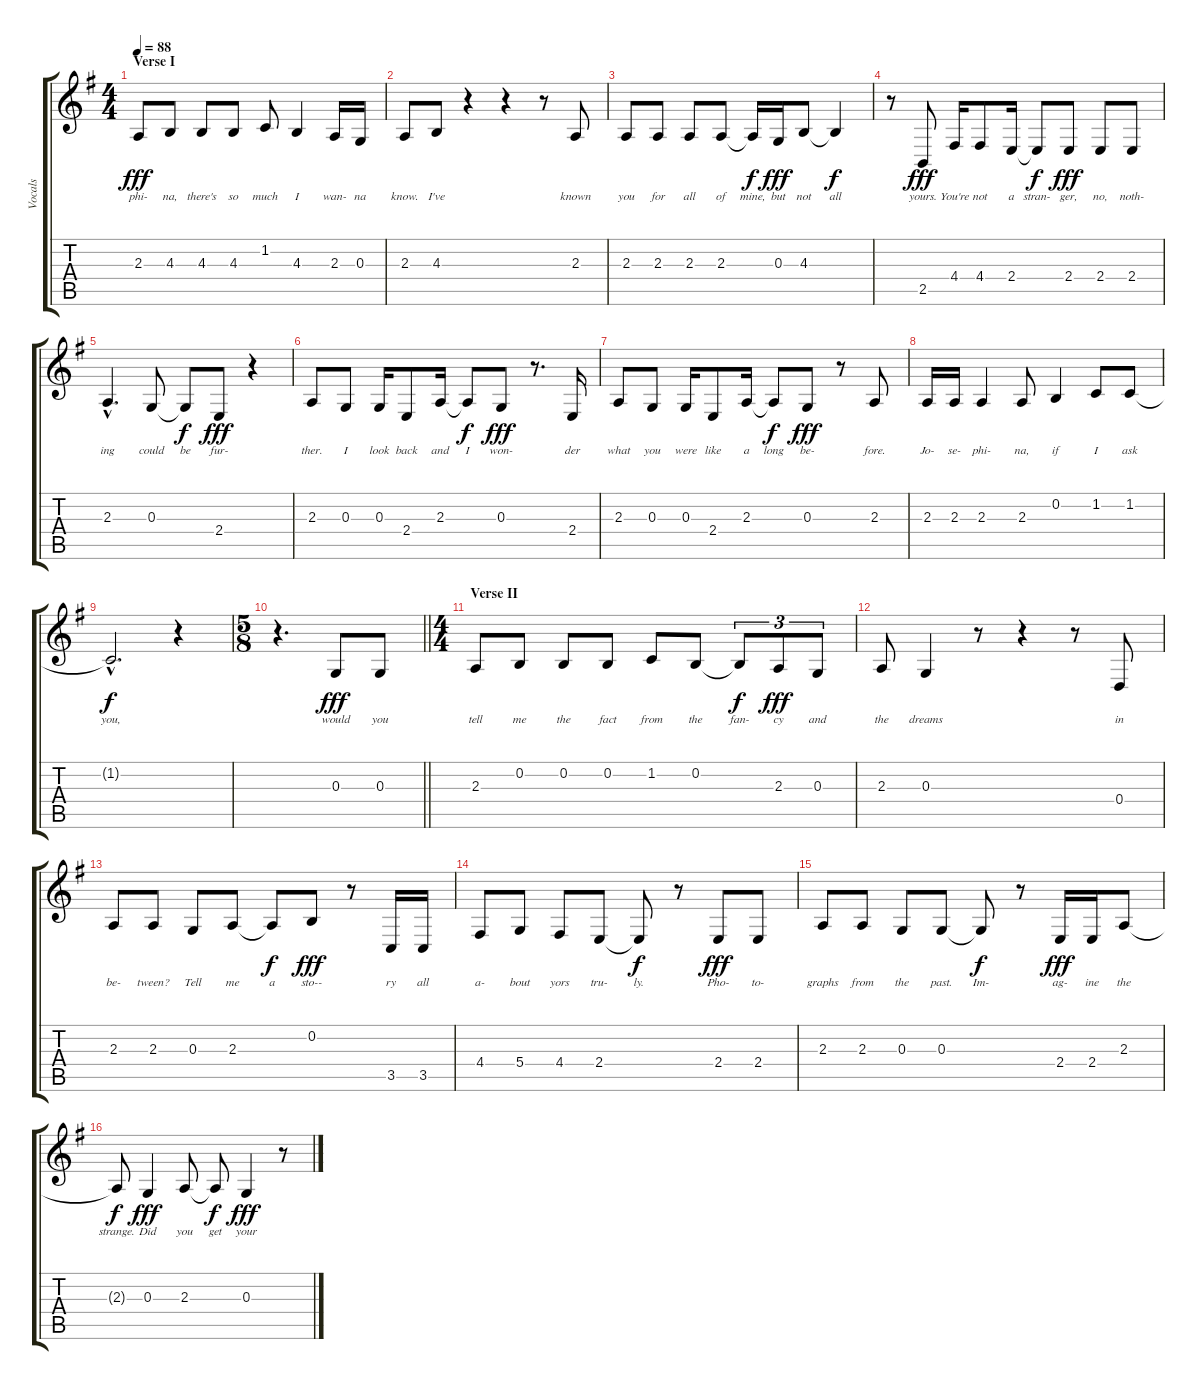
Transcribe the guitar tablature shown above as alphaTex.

\track ("Vocals" "Vocals") {instrument lead6voice}
\staff {score tabs}
\tuning (E4 B3 G3 D3 A2 E2) {hide}
\ts (4 4)
\section ("" "Verse I")
\tempo 88
\clef g2
\ks g
2.3.8{lyrics (0 "phi-") lyrics (1 "") lyrics (2 "") lyrics (3 "") lyrics (4 "") dy fff} 4.3.8{lyrics (0 "na,") lyrics (1 "") lyrics (2 "") lyrics (3 "") lyrics (4 "")} 4.3.8{lyrics (0 "there's") lyrics (1 "") lyrics (2 "") lyrics (3 "") lyrics (4 "")} 4.3.8{lyrics (0 "so") lyrics (1 "") lyrics (2 "") lyrics (3 "") lyrics (4 "")} 1.2.8{lyrics (0 "much") lyrics (1 "") lyrics (2 "") lyrics (3 "") lyrics (4 "")} 4.3.4{lyrics (0 "I") lyrics (1 "") lyrics (2 "") lyrics (3 "") lyrics (4 "")} 2.3.16{lyrics (0 "wan-") lyrics (1 "") lyrics (2 "") lyrics (3 "") lyrics (4 "")} 0.3.16{lyrics (0 "na") lyrics (1 "") lyrics (2 "") lyrics (3 "") lyrics (4 "")} |
2.3.8{lyrics (0 "know.") lyrics (1 "") lyrics (2 "") lyrics (3 "") lyrics (4 "")} 4.3.8{lyrics (0 "I've") lyrics (1 "") lyrics (2 "") lyrics (3 "") lyrics (4 "")} r.4 r.4 r.8 2.3.8{lyrics (0 "known") lyrics (1 "") lyrics (2 "") lyrics (3 "") lyrics (4 "")} |
2.3.8{lyrics (0 "you") lyrics (1 "") lyrics (2 "") lyrics (3 "") lyrics (4 "")} 2.3.8{lyrics (0 "for") lyrics (1 "") lyrics (2 "") lyrics (3 "") lyrics (4 "")} 2.3.8{lyrics (0 "all") lyrics (1 "") lyrics (2 "") lyrics (3 "") lyrics (4 "")} 2.3.8{lyrics (0 "of") lyrics (1 "") lyrics (2 "") lyrics (3 "") lyrics (4 "")} 2.3{t}.16{lyrics (0 "mine,") lyrics (1 "") lyrics (2 "") lyrics (3 "") lyrics (4 "") dy f} 0.3.16{lyrics (0 "but") lyrics (1 "") lyrics (2 "") lyrics (3 "") lyrics (4 "") dy fff} 4.3.8{lyrics (0 "not") lyrics (1 "") lyrics (2 "") lyrics (3 "") lyrics (4 "")} 4.3{t}.4{lyrics (0 "all") lyrics (1 "") lyrics (2 "") lyrics (3 "") lyrics (4 "") dy f} |
r.8 2.5.8{lyrics (0 "yours.") lyrics (1 "") lyrics (2 "") lyrics (3 "") lyrics (4 "") dy fff} 4.4.16{lyrics (0 "You're") lyrics (1 "") lyrics (2 "") lyrics (3 "") lyrics (4 "")} 4.4.8{lyrics (0 "not") lyrics (1 "") lyrics (2 "") lyrics (3 "") lyrics (4 "")} 2.4.16{lyrics (0 "a") lyrics (1 "") lyrics (2 "") lyrics (3 "") lyrics (4 "")} 2.4{t}.8{lyrics (0 "stran-") lyrics (1 "") lyrics (2 "") lyrics (3 "") lyrics (4 "") dy f} 2.4.8{lyrics (0 "ger,") lyrics (1 "") lyrics (2 "") lyrics (3 "") lyrics (4 "") dy fff} 2.4.8{lyrics (0 "no,") lyrics (1 "") lyrics (2 "") lyrics (3 "") lyrics (4 "")} 2.4.8{lyrics (0 "noth-") lyrics (1 "") lyrics (2 "") lyrics (3 "") lyrics (4 "")} |
2.3{hac}.4{d lyrics (0 "ing") lyrics (1 "") lyrics (2 "") lyrics (3 "") lyrics (4 "")} 0.3.8{lyrics (0 "could") lyrics (1 "") lyrics (2 "") lyrics (3 "") lyrics (4 "")} 0.3{t}.8{lyrics (0 "be") lyrics (1 "") lyrics (2 "") lyrics (3 "") lyrics (4 "") dy f} 2.4.8{lyrics (0 "fur-") lyrics (1 "") lyrics (2 "") lyrics (3 "") lyrics (4 "") dy fff} r.4 |
2.3.8{lyrics (0 "ther.") lyrics (1 "") lyrics (2 "") lyrics (3 "") lyrics (4 "")} 0.3.8{lyrics (0 "I") lyrics (1 "") lyrics (2 "") lyrics (3 "") lyrics (4 "")} 0.3.16{lyrics (0 "look") lyrics (1 "") lyrics (2 "") lyrics (3 "") lyrics (4 "")} 2.4.8{lyrics (0 "back") lyrics (1 "") lyrics (2 "") lyrics (3 "") lyrics (4 "")} 2.3.16{lyrics (0 "and") lyrics (1 "") lyrics (2 "") lyrics (3 "") lyrics (4 "")} 2.3{t}.8{lyrics (0 "I") lyrics (1 "") lyrics (2 "") lyrics (3 "") lyrics (4 "") dy f} 0.3.8{lyrics (0 "won-") lyrics (1 "") lyrics (2 "") lyrics (3 "") lyrics (4 "") dy fff} r.8{d} 2.4.16{lyrics (0 "der") lyrics (1 "") lyrics (2 "") lyrics (3 "") lyrics (4 "")} |
2.3.8{lyrics (0 "what") lyrics (1 "") lyrics (2 "") lyrics (3 "") lyrics (4 "")} 0.3.8{lyrics (0 "you") lyrics (1 "") lyrics (2 "") lyrics (3 "") lyrics (4 "")} 0.3.16{lyrics (0 "were") lyrics (1 "") lyrics (2 "") lyrics (3 "") lyrics (4 "")} 2.4.8{lyrics (0 "like") lyrics (1 "") lyrics (2 "") lyrics (3 "") lyrics (4 "")} 2.3.16{lyrics (0 "a") lyrics (1 "") lyrics (2 "") lyrics (3 "") lyrics (4 "")} 2.3{t}.8{lyrics (0 "long") lyrics (1 "") lyrics (2 "") lyrics (3 "") lyrics (4 "") dy f} 0.3.8{lyrics (0 "be-") lyrics (1 "") lyrics (2 "") lyrics (3 "") lyrics (4 "") dy fff} r.8 2.3.8{lyrics (0 "fore.") lyrics (1 "") lyrics (2 "") lyrics (3 "") lyrics (4 "")} |
2.3.16{lyrics (0 "Jo-") lyrics (1 "") lyrics (2 "") lyrics (3 "") lyrics (4 "")} 2.3.16{lyrics (0 "se-") lyrics (1 "") lyrics (2 "") lyrics (3 "") lyrics (4 "")} 2.3.4{lyrics (0 "phi-") lyrics (1 "") lyrics (2 "") lyrics (3 "") lyrics (4 "")} 2.3.8{lyrics (0 "na,") lyrics (1 "") lyrics (2 "") lyrics (3 "") lyrics (4 "")} 0.2.4{lyrics (0 "if") lyrics (1 "") lyrics (2 "") lyrics (3 "") lyrics (4 "")} 1.2.8{lyrics (0 "I") lyrics (1 "") lyrics (2 "") lyrics (3 "") lyrics (4 "")} 1.2.8{lyrics (0 "ask") lyrics (1 "") lyrics (2 "") lyrics (3 "") lyrics (4 "")} |
1.2{hac t}.2{d lyrics (0 "you,") lyrics (1 "") lyrics (2 "") lyrics (3 "") lyrics (4 "") dy f} r.4 |
\ts (5 8)
\barLineRight lightlight
r.4{d} 0.3.8{lyrics (0 "would") lyrics (1 "") lyrics (2 "") lyrics (3 "") lyrics (4 "") dy fff} 0.3.8{lyrics (0 "you") lyrics (1 "") lyrics (2 "") lyrics (3 "") lyrics (4 "")} |
\ts (4 4)
\section ("" "Verse II")
2.3.8{lyrics (0 "tell") lyrics (1 "") lyrics (2 "") lyrics (3 "") lyrics (4 "")} 0.2.8{lyrics (0 "me") lyrics (1 "") lyrics (2 "") lyrics (3 "") lyrics (4 "")} 0.2.8{lyrics (0 "the") lyrics (1 "") lyrics (2 "") lyrics (3 "") lyrics (4 "")} 0.2.8{lyrics (0 "fact") lyrics (1 "") lyrics (2 "") lyrics (3 "") lyrics (4 "")} 1.2.8{lyrics (0 "from") lyrics (1 "") lyrics (2 "") lyrics (3 "") lyrics (4 "")} 0.2.8{lyrics (0 "the") lyrics (1 "") lyrics (2 "") lyrics (3 "") lyrics (4 "")} 0.2{t}.8{tu (3 2) lyrics (0 "fan-") lyrics (1 "") lyrics (2 "") lyrics (3 "") lyrics (4 "") dy f} 2.3.8{tu (3 2) lyrics (0 "cy") lyrics (1 "") lyrics (2 "") lyrics (3 "") lyrics (4 "") dy fff} 0.3.8{tu (3 2) lyrics (0 "and") lyrics (1 "") lyrics (2 "") lyrics (3 "") lyrics (4 "")} |
2.3.8{lyrics (0 "the") lyrics (1 "") lyrics (2 "") lyrics (3 "") lyrics (4 "")} 0.3.4{lyrics (0 "dreams") lyrics (1 "") lyrics (2 "") lyrics (3 "") lyrics (4 "")} r.8 r.4 r.8 0.4.8{lyrics (0 "in") lyrics (1 "") lyrics (2 "") lyrics (3 "") lyrics (4 "")} |
2.3.8{lyrics (0 "be-") lyrics (1 "") lyrics (2 "") lyrics (3 "") lyrics (4 "")} 2.3.8{lyrics (0 "tween?") lyrics (1 "") lyrics (2 "") lyrics (3 "") lyrics (4 "")} 0.3.8{lyrics (0 "Tell") lyrics (1 "") lyrics (2 "") lyrics (3 "") lyrics (4 "")} 2.3.8{lyrics (0 "me") lyrics (1 "") lyrics (2 "") lyrics (3 "") lyrics (4 "")} 2.3{t}.8{lyrics (0 "a") lyrics (1 "") lyrics (2 "") lyrics (3 "") lyrics (4 "") dy f} 0.2.8{lyrics (0 "sto--") lyrics (1 "") lyrics (2 "") lyrics (3 "") lyrics (4 "") dy fff} r.8 3.5.16{lyrics (0 "ry") lyrics (1 "") lyrics (2 "") lyrics (3 "") lyrics (4 "")} 3.5.16{lyrics (0 "all") lyrics (1 "") lyrics (2 "") lyrics (3 "") lyrics (4 "")} |
4.4.8{lyrics (0 "a-") lyrics (1 "") lyrics (2 "") lyrics (3 "") lyrics (4 "")} 5.4.8{lyrics (0 "bout") lyrics (1 "") lyrics (2 "") lyrics (3 "") lyrics (4 "")} 4.4.8{lyrics (0 "yors") lyrics (1 "") lyrics (2 "") lyrics (3 "") lyrics (4 "")} 2.4.8{lyrics (0 "tru-") lyrics (1 "") lyrics (2 "") lyrics (3 "") lyrics (4 "")} 2.4{t}.8{lyrics (0 "ly.") lyrics (1 "") lyrics (2 "") lyrics (3 "") lyrics (4 "") dy f} r.8 2.4.8{lyrics (0 "Pho-") lyrics (1 "") lyrics (2 "") lyrics (3 "") lyrics (4 "") dy fff} 2.4.8{lyrics (0 "to-") lyrics (1 "") lyrics (2 "") lyrics (3 "") lyrics (4 "")} |
2.3.8{lyrics (0 "graphs") lyrics (1 "") lyrics (2 "") lyrics (3 "") lyrics (4 "")} 2.3.8{lyrics (0 "from") lyrics (1 "") lyrics (2 "") lyrics (3 "") lyrics (4 "")} 0.3.8{lyrics (0 "the") lyrics (1 "") lyrics (2 "") lyrics (3 "") lyrics (4 "")} 0.3.8{lyrics (0 "past.") lyrics (1 "") lyrics (2 "") lyrics (3 "") lyrics (4 "")} 0.3{t}.8{lyrics (0 "Im-") lyrics (1 "") lyrics (2 "") lyrics (3 "") lyrics (4 "") dy f} r.8 2.4.16{lyrics (0 "ag-") lyrics (1 "") lyrics (2 "") lyrics (3 "") lyrics (4 "") dy fff} 2.4.16{lyrics (0 "ine") lyrics (1 "") lyrics (2 "") lyrics (3 "") lyrics (4 "")} 2.3.8{lyrics (0 "the") lyrics (1 "") lyrics (2 "") lyrics (3 "") lyrics (4 "")} |
2.3{t}.8{lyrics (0 "strange.") lyrics (1 "") lyrics (2 "") lyrics (3 "") lyrics (4 "") dy f} 0.3.4{lyrics (0 "Did") lyrics (1 "") lyrics (2 "") lyrics (3 "") lyrics (4 "") dy fff} 2.3.8{lyrics (0 "you") lyrics (1 "") lyrics (2 "") lyrics (3 "") lyrics (4 "")} 2.3{t}.8{lyrics (0 "get") lyrics (1 "") lyrics (2 "") lyrics (3 "") lyrics (4 "") dy f} 0.3.4{lyrics (0 "your") lyrics (1 "") lyrics (2 "") lyrics (3 "") lyrics (4 "") dy fff} r.8
